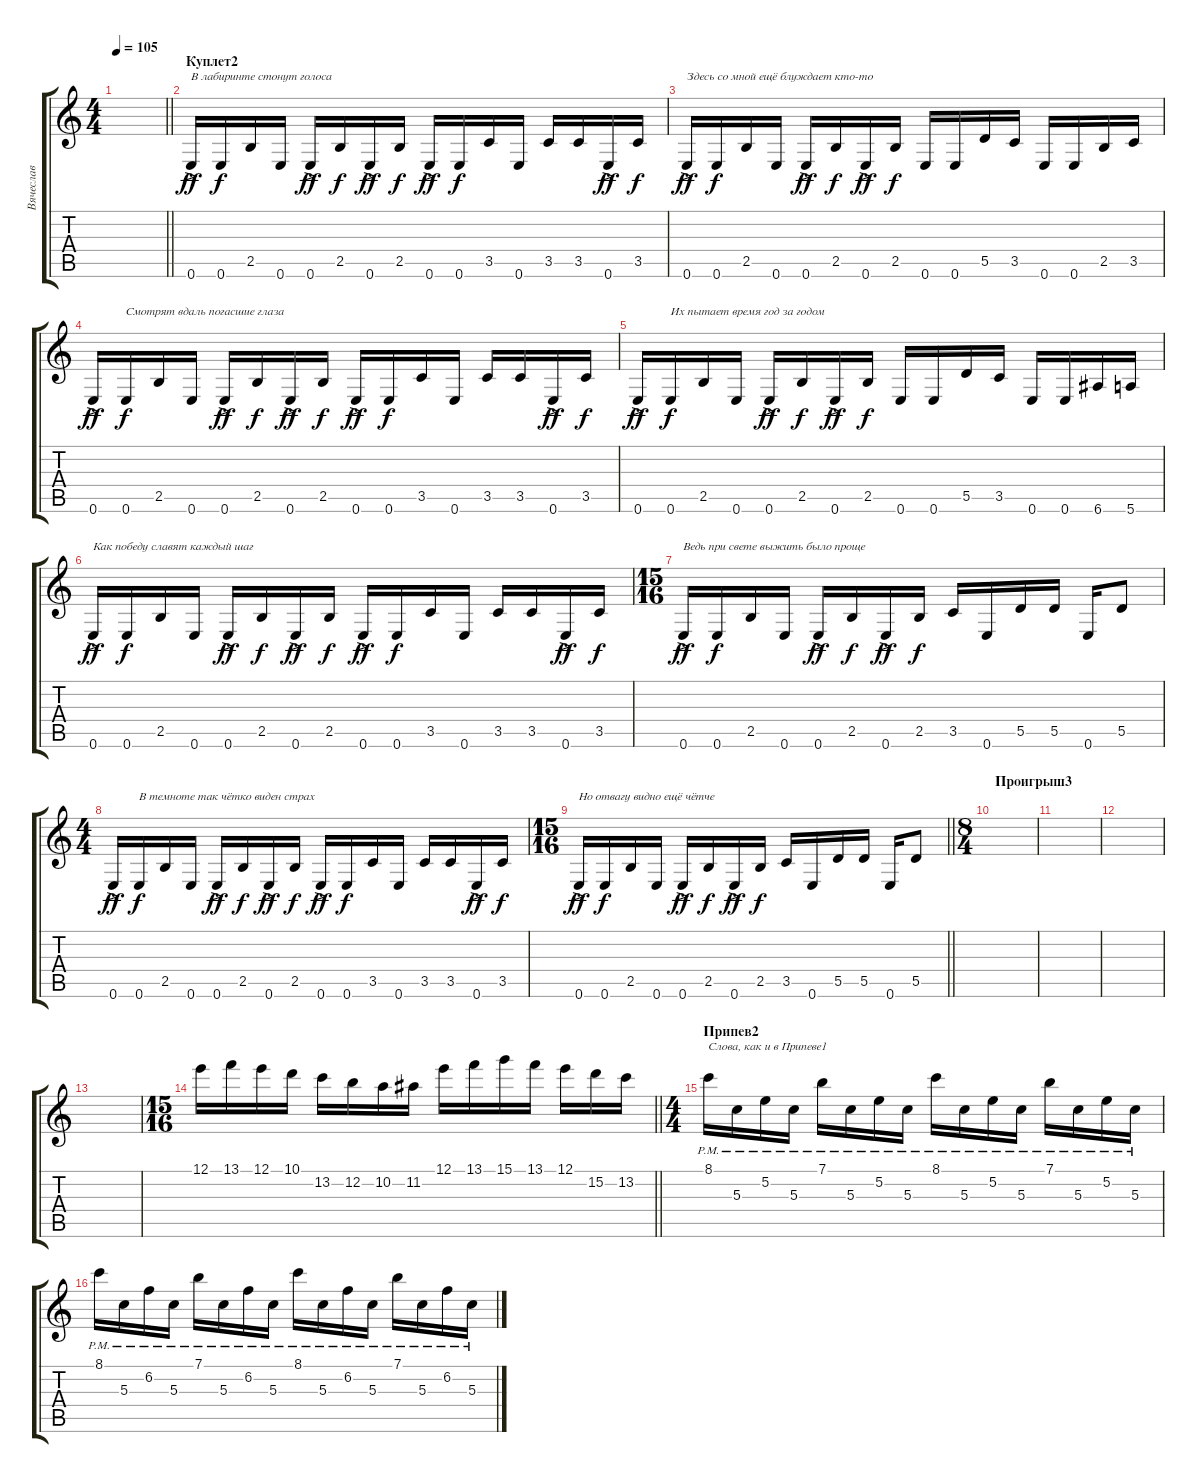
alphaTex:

\track ("Вячеслав" "Вячеслав") {instrument distortionguitar}
\staff {score tabs}
\tuning (E4 B3 G3 D3 A2 E2) {hide}
\ts (4 4)
\tempo 105
\clef g2
\barLineRight lightlight
\ks c
|
\section ("" "Куплет2")
0.6{ac}.16{txt "В лабиринте стонут голоса" dy ff} 0.6.16{dy f} 2.5.16 0.6.16 0.6{ac}.16{dy ff} 2.5.16{dy f} 0.6{ac}.16{dy ff} 2.5.16{dy f} 0.6{ac}.16{dy ff} 0.6.16{dy f} 3.5.16 0.6.16 3.5.16 3.5.16 0.6{ac}.16{dy ff} 3.5.16{dy f} |
0.6{ac}.16{txt "Здесь со мной ещё блуждает кто-то" dy ff} 0.6.16{dy f} 2.5.16 0.6.16 0.6{ac}.16{dy ff} 2.5.16{dy f} 0.6{ac}.16{dy ff} 2.5.16{dy f} 0.6.16 0.6.16 5.5.16 3.5.16 0.6.16 0.6.16 2.5.16 3.5.16 |
0.6{ac}.16{dy ff} 0.6.16{txt "Смотрят вдаль погасшие глаза" dy f} 2.5.16 0.6.16 0.6{ac}.16{dy ff} 2.5.16{dy f} 0.6{ac}.16{dy ff} 2.5.16{dy f} 0.6{ac}.16{dy ff} 0.6.16{dy f} 3.5.16 0.6.16 3.5.16 3.5.16 0.6{ac}.16{dy ff} 3.5.16{dy f} |
0.6{ac}.16{dy ff} 0.6.16{txt "Их пытает время год за годом" dy f} 2.5.16 0.6.16 0.6{ac}.16{dy ff} 2.5.16{dy f} 0.6{ac}.16{dy ff} 2.5.16{dy f} 0.6.16 0.6.16 5.5.16 3.5.16 0.6.16 0.6.16 6.6.16 5.6.16 |
0.6{ac}.16{txt "Как победу славят каждый шаг" dy ff} 0.6.16{dy f} 2.5.16 0.6.16 0.6{ac}.16{dy ff} 2.5.16{dy f} 0.6{ac}.16{dy ff} 2.5.16{dy f} 0.6{ac}.16{dy ff} 0.6.16{dy f} 3.5.16 0.6.16 3.5.16 3.5.16 0.6{ac}.16{dy ff} 3.5.16{dy f} |
\ts (15 16)
0.6{ac}.16{txt "Ведь при свете выжить было проще" dy ff} 0.6.16{dy f} 2.5.16 0.6.16 0.6{ac}.16{dy ff} 2.5.16{dy f} 0.6{ac}.16{dy ff} 2.5.16{dy f} 3.5.16 0.6.16 5.5.16 5.5.16 0.6.16 5.5.8 |
\ts (4 4)
0.6{ac}.16{dy ff} 0.6.16{txt "В темноте так чётко виден страх " dy f} 2.5.16 0.6.16 0.6{ac}.16{dy ff} 2.5.16{dy f} 0.6{ac}.16{dy ff} 2.5.16{dy f} 0.6{ac}.16{dy ff} 0.6.16{dy f} 3.5.16 0.6.16 3.5.16 3.5.16 0.6{ac}.16{dy ff} 3.5.16{dy f} |
\ts (15 16)
\barLineRight lightlight
0.6{ac}.16{txt "Но отвагу видно ещё чётче" dy ff} 0.6.16{dy f} 2.5.16 0.6.16 0.6{ac}.16{dy ff} 2.5.16{dy f} 0.6{ac}.16{dy ff} 2.5.16{dy f} 3.5.16 0.6.16 5.5.16 5.5.16 0.6.16 5.5.8 |
\ts (8 4)
\section ("" "Проигрыш3")
|
|
|
|
\ts (15 16)
\barLineRight lightlight
12.1.16 13.1.16 12.1.16 10.1.16 13.2.16 12.2.16 10.2.16 11.2.16 12.1.16 13.1.16 15.1.16 13.1.16 12.1.16 15.2.16 13.2.16 |
\ts (4 4)
\section ("" "Припев2")
8.1{pm}.16{txt "Слова, как и в Припеве1"} 5.3{pm}.16 5.2{pm}.16 5.3{pm}.16 7.1{pm}.16 5.3{pm}.16 5.2{pm}.16 5.3{pm}.16 8.1{pm}.16 5.3{pm}.16 5.2{pm}.16 5.3{pm}.16 7.1{pm}.16 5.3{pm}.16 5.2{pm}.16 5.3{pm}.16 |
8.1{pm}.16 5.3{pm}.16 6.2{pm}.16 5.3{pm}.16 7.1{pm}.16 5.3{pm}.16 6.2{pm}.16 5.3{pm}.16 8.1{pm}.16 5.3{pm}.16 6.2{pm}.16 5.3{pm}.16 7.1{pm}.16 5.3{pm}.16 6.2{pm}.16 5.3{pm}.16
